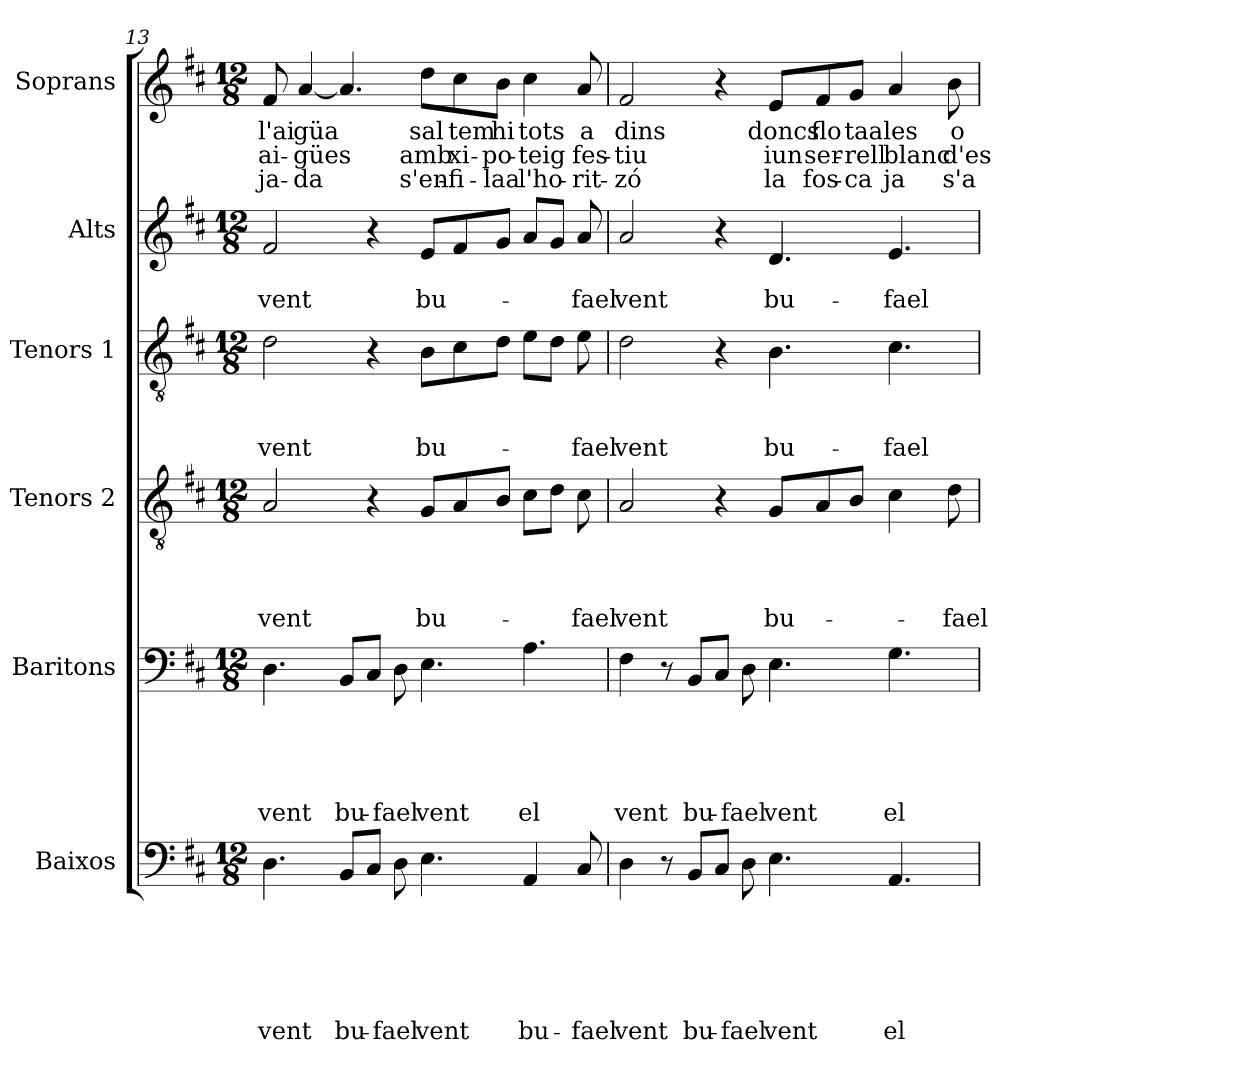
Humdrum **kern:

**kern	**text	**text	**text	**text	**text	**text	**kern	**text	**text	**text	**text	**text	**kern	**text	**text	**text	**text	**kern	**text	**text	**text	**kern	**text	**text	**kern	**text	**text	**text
*part6	*part6	*part6	*part6	*part6	*part6	*part6	*part5	*part5	*part5	*part5	*part5	*part5	*part4	*part4	*part4	*part4	*part4	*part3	*part3	*part3	*part3	*part2	*part2	*part2	*part1	*part1	*part1	*part1
*staff6	*staff6	*staff6	*staff6	*staff6	*staff6	*staff6	*staff5	*staff5	*staff5	*staff5	*staff5	*staff5	*staff4	*staff4	*staff4	*staff4	*staff4	*staff3	*staff3	*staff3	*staff3	*staff2	*staff2	*staff2	*staff1	*staff1	*staff1	*staff1
*I"Baixos	*	*	*	*	*	*	*I"Baritons	*	*	*	*	*	*I"Tenors 2	*	*	*	*	*I"Tenors 1	*	*	*	*I"Alts	*	*	*I"Soprans	*	*	*
*I'Bxos	*	*	*	*	*	*	*I'Barits	*	*	*	*	*	*I'Tens 2	*	*	*	*	*I'Tens 1	*	*	*	*I'Alts	*	*	*I'Soprs	*	*	*
*clefF4	*	*	*	*	*	*	*clefF4	*	*	*	*	*	*clefGv2	*	*	*	*	*clefGv2	*	*	*	*clefG2	*	*	*clefG2	*	*	*
*k[f#c#]	*	*	*	*	*	*	*k[f#c#]	*	*	*	*	*	*k[f#c#]	*	*	*	*	*k[f#c#]	*	*	*	*k[f#c#]	*	*	*k[f#c#]	*	*	*
*D:	*	*	*	*	*	*	*D:	*	*	*	*	*	*D:	*	*	*	*	*D:	*	*	*	*D:	*	*	*D:	*	*	*
*M12/8	*	*	*	*	*	*	*M12/8	*	*	*	*	*	*M12/8	*	*	*	*	*M12/8	*	*	*	*M12/8	*	*	*M12/8	*	*	*
=13	=13	=13	=13	=13	=13	=13	=13	=13	=13	=13	=13	=13	=13	=13	=13	=13	=13	=13	=13	=13	=13	=13	=13	=13	=13	=13	=13	=13
4.D\	.	.	.	.	.	vent	4.D\	.	.	.	.	vent	2A/	.	.	.	vent	2d\	.	.	vent	2f#/	.	vent	8f#/	l'ai	ai-	-ja-
.	.	.	.	.	.	.	.	.	.	.	.	.	.	.	.	.	.	.	.	.	.	.	.	.	[4a/	güa	-gües	-da
8BB/L	.	.	.	.	.	bu-	8BB/L	.	.	.	.	bu-	.	.	.	.	.	.	.	.	.	.	.	.	4.a/]	.	.	.
8C#/J	.	.	.	.	.	.	8C#/J	.	.	.	.	.	4r	.	.	.	.	4r	.	.	.	4r	.	.	.	.	.	.
8D\	.	.	.	.	.	-fael	8D\	.	.	.	.	-fael	.	.	.	.	.	.	.	.	.	.	.	.	.	.	.	.
4.E\	.	.	.	.	.	vent	4.E\	.	.	.	.	vent	8G/L	.	.	.	bu-	8B\L	.	.	bu-	8e/L	.	bu-	8dd\L	sal	amb	s'en-
.	.	.	.	.	.	.	.	.	.	.	.	.	8A/	.	.	.	.	8c#\	.	.	.	8f#/	.	.	8cc#\	tem	xi-	-fi-
.	.	.	.	.	.	.	.	.	.	.	.	.	8B/J	.	.	.	.	8d\J	.	.	.	8g/J	.	.	8b\J	hi	-po-	-laa
4AA/	.	.	.	.	.	bu-	4.A\	.	.	.	.	el	8c#\L	.	.	.	.	8e\L	.	.	.	8a/L	.	.	4cc#\	tots	-teig	l'ho-
.	.	.	.	.	.	.	.	.	.	.	.	.	8d\J	.	.	.	.	8d\J	.	.	.	8g/J	.	.	.	.	.	.
8C#/	.	.	.	.	.	-fael	.	.	.	.	.	.	8c#\	.	.	.	-fael	8e\	.	.	-fael	8a/	.	-fael	8a/	a	fes-	-rit-
=14	=14	=14	=14	=14	=14	=14	=14	=14	=14	=14	=14	=14	=14	=14	=14	=14	=14	=14	=14	=14	=14	=14	=14	=14	=14	=14	=14	=14
4D\	.	.	.	.	.	vent	4F#\	.	.	.	.	vent	2A/	.	.	.	vent	2d\	.	.	vent	2a/	.	vent	2f#/	dins	-tiu	-zó
8r	.	.	.	.	.	.	8r	.	.	.	.	.	.	.	.	.	.	.	.	.	.	.	.	.	.	.	.	.
8BB/L	.	.	.	.	.	bu-	8BB/L	.	.	.	.	bu-	.	.	.	.	.	.	.	.	.	.	.	.	.	.	.	.
8C#/J	.	.	.	.	.	.	8C#/J	.	.	.	.	.	4r	.	.	.	.	4r	.	.	.	4r	.	.	4r	.	.	.
8D\	.	.	.	.	.	-fael	8D\	.	.	.	.	-fael	.	.	.	.	.	.	.	.	.	.	.	.	.	.	.	.
4.E\	.	.	.	.	.	vent	4.E\	.	.	.	.	vent	8G/L	.	.	.	bu-	4.B\	.	.	bu-	4.d/	.	bu-	8e/L	doncs	iun	la
.	.	.	.	.	.	.	.	.	.	.	.	.	8A/	.	.	.	.	.	.	.	.	.	.	.	8f#/	flo	ser-	fos-
.	.	.	.	.	.	.	.	.	.	.	.	.	8B/J	.	.	.	.	.	.	.	.	.	.	.	8g/J	taa	-rell	-ca
4.AA/	.	.	.	.	.	el	4.G\	.	.	.	.	el	4c#\	.	.	.	.	4.c#\	.	.	-fael	4.e/	.	-fael	4a/	les	blanc	ja
.	.	.	.	.	.	.	.	.	.	.	.	.	8d\	.	.	.	-fael	.	.	.	.	.	.	.	8b\	o	d'es-	s'a-
=	=	=	=	=	=	=	=	=	=	=	=	=	=	=	=	=	=	=	=	=	=	=	=	=	=	=	=	=
*-	*-	*-	*-	*-	*-	*-	*-	*-	*-	*-	*-	*-	*-	*-	*-	*-	*-	*-	*-	*-	*-	*-	*-	*-	*-	*-	*-	*-
